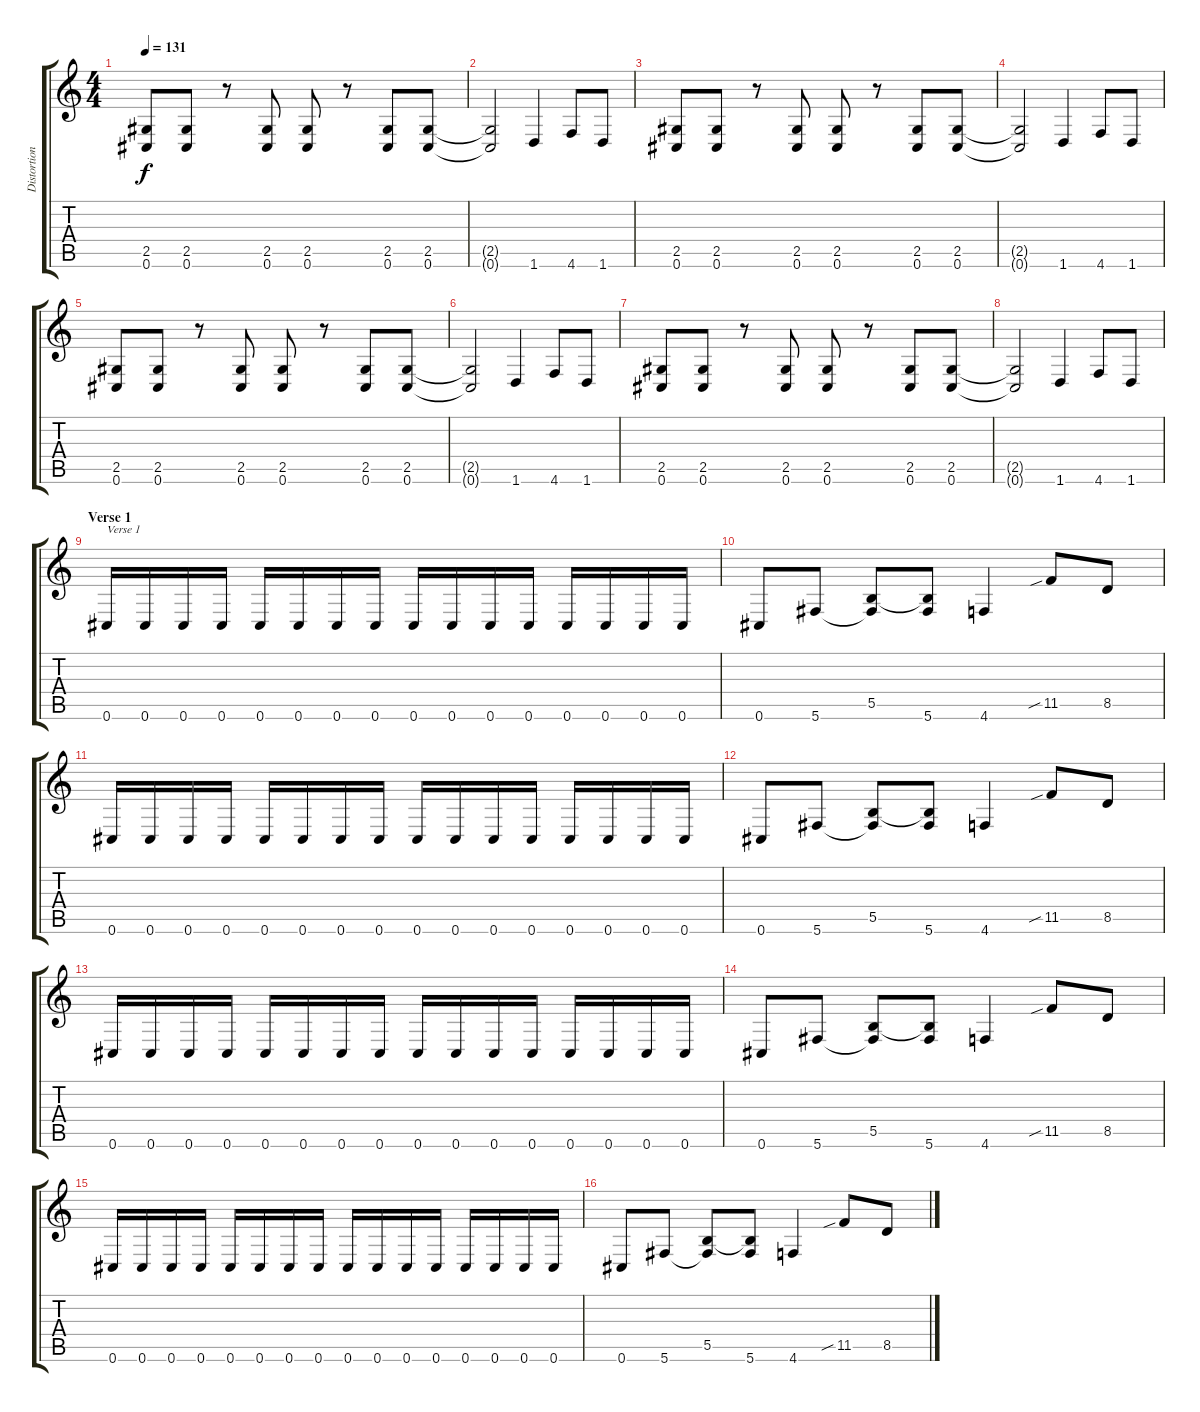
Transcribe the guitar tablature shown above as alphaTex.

\track ("Distortion Guitar 2" "Distortion") {instrument distortionguitar}
\staff {score tabs}
\tuning (Db4 Ab3 E3 B2 Gb2 Db2) {hide}
\ts (4 4)
\tempo 131
\clef g2
\ks c
(2.5 0.6).8{dy f} (2.5 0.6).8 r.8 (2.5 0.6).8 (2.5 0.6).8 r.8 (2.5 0.6).8 (2.5 0.6).8 |
(2.5{t} 0.6{t}).2 1.6.4 4.6.8 1.6.8 |
(2.5 0.6).8 (2.5 0.6).8 r.8 (2.5 0.6).8 (2.5 0.6).8 r.8 (2.5 0.6).8 (2.5 0.6).8 |
(2.5{t} 0.6{t}).2 1.6.4 4.6.8 1.6.8 |
(2.5 0.6).8 (2.5 0.6).8 r.8 (2.5 0.6).8 (2.5 0.6).8 r.8 (2.5 0.6).8 (2.5 0.6).8 |
(2.5{t} 0.6{t}).2 1.6.4 4.6.8 1.6.8 |
(2.5 0.6).8 (2.5 0.6).8 r.8 (2.5 0.6).8 (2.5 0.6).8 r.8 (2.5 0.6).8 (2.5 0.6).8 |
(2.5{t} 0.6{t}).2 1.6.4 4.6.8 1.6.8 |
\section ("" "Verse 1")
0.6.16{txt "Verse 1"} 0.6.16 0.6.16 0.6.16 0.6.16 0.6.16 0.6.16 0.6.16 0.6.16 0.6.16 0.6.16 0.6.16 0.6.16 0.6.16 0.6.16 0.6.16 |
0.6.8 5.6.8 (5.5 5.6{t}).8 (5.5{t} 5.6).8 4.6.4 11.5{sib}.8 8.5.8 |
0.6.16 0.6.16 0.6.16 0.6.16 0.6.16 0.6.16 0.6.16 0.6.16 0.6.16 0.6.16 0.6.16 0.6.16 0.6.16 0.6.16 0.6.16 0.6.16 |
0.6.8 5.6.8 (5.5 5.6{t}).8 (5.5{t} 5.6).8 4.6.4 11.5{sib}.8 8.5.8 |
0.6.16 0.6.16 0.6.16 0.6.16 0.6.16 0.6.16 0.6.16 0.6.16 0.6.16 0.6.16 0.6.16 0.6.16 0.6.16 0.6.16 0.6.16 0.6.16 |
0.6.8 5.6.8 (5.5 5.6{t}).8 (5.5{t} 5.6).8 4.6.4 11.5{sib}.8 8.5.8 |
0.6.16 0.6.16 0.6.16 0.6.16 0.6.16 0.6.16 0.6.16 0.6.16 0.6.16 0.6.16 0.6.16 0.6.16 0.6.16 0.6.16 0.6.16 0.6.16 |
0.6.8 5.6.8 (5.5 5.6{t}).8 (5.5{t} 5.6).8 4.6.4 11.5{sib}.8 8.5.8
